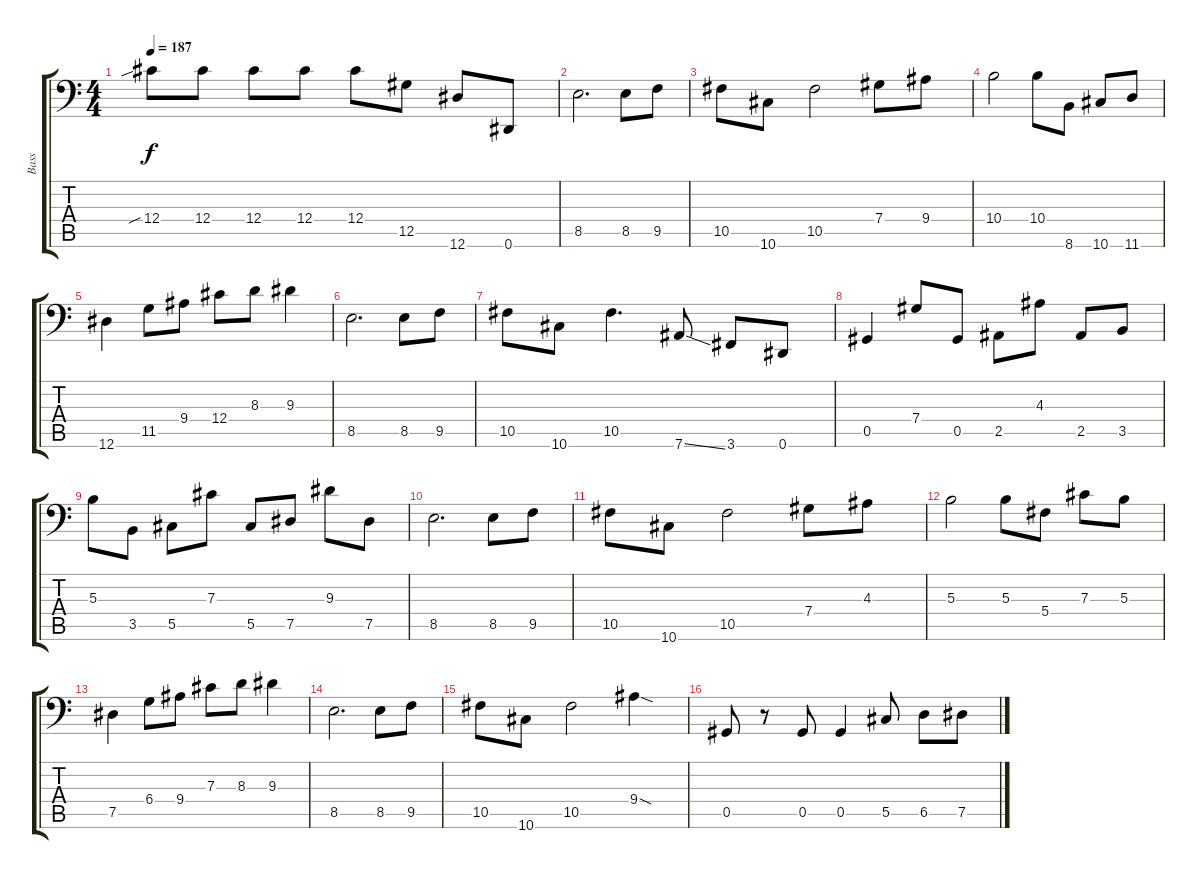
\track ("Bass" "Bass") {instrument electricbassfinger}
\staff {score tabs}
\tuning (Eb3 Bb2 Gb2 Db2 Ab1 Eb1) {hide}
\ts (4 4)
\tempo 187
\clef f4
\ks c
12.4{sib}.8{dy f} 12.4.8 12.4.8 12.4.8 12.4.8 12.5.8 12.6.8 0.6.8 |
8.5.2{d} 8.5.8 9.5.8 |
10.5.8 10.6.8 10.5.2 7.4.8 9.4.8 |
10.4.2 10.4.8 8.6.8 10.6.8 11.6.8 |
12.6.4 11.5.8 9.4.8 12.4.8 8.3.8 9.3.4 |
8.5.2{d} 8.5.8 9.5.8 |
10.5.8 10.6.8 10.5.4{d} 7.6{ss}.8 3.6.8 0.6.8 |
0.5.4 7.4.8 0.5.8 2.5.8 4.3.8 2.5.8 3.5.8 |
5.3.8 3.5.8 5.5.8 7.3.8 5.5.8 7.5.8 9.3.8 7.5.8 |
8.5.2{d} 8.5.8 9.5.8 |
10.5.8 10.6.8 10.5.2 7.4.8 4.3.8 |
5.3.2 5.3.8 5.4.8 7.3.8 5.3.8 |
7.5.4 6.4.8 9.4.8 7.3.8 8.3.8 9.3.4 |
8.5.2{d} 8.5.8 9.5.8 |
10.5.8 10.6.8 10.5.2 9.4{sod}.4 |
0.5.8 r.8 0.5.8 0.5.4 5.5.8 6.5.8 7.5.8
